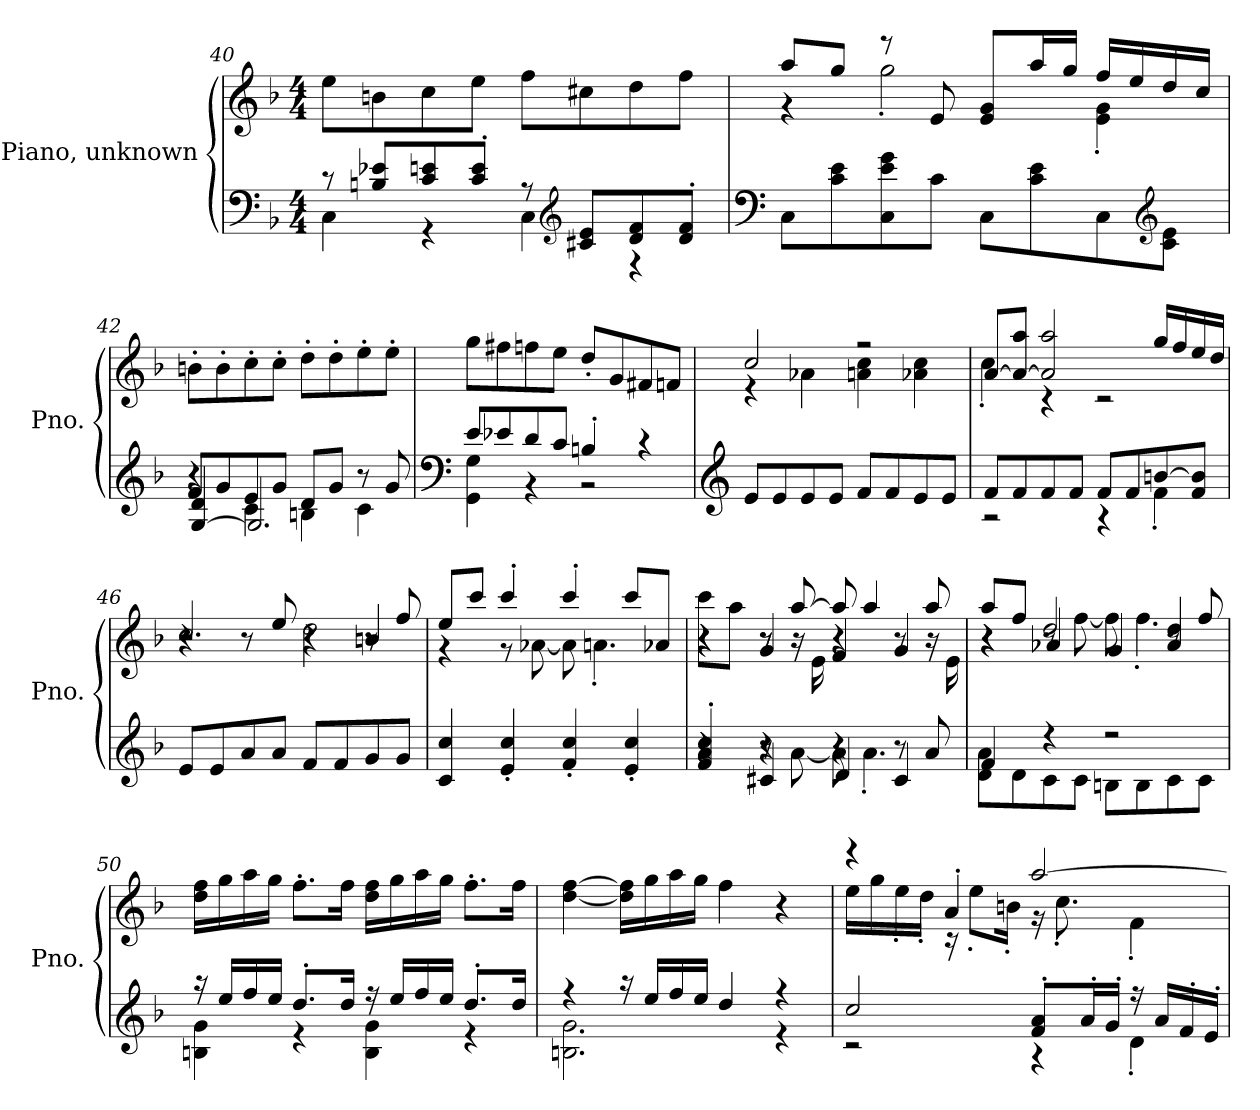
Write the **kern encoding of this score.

**kern	**kern
*part1	*part1
*staff2	*staff1
*I"Piano, unknown	*
*I'Pno.	*
*clefF4	*clefG2
*k[b-]	*k[b-]
*M4/4	*M4/4
=40	=40
*^	*
8r	4C\	8ee\L
8Bn/ 8e-X/L	.	8bn\
8c/ 8en/	4r	8cc\
8c/' 8e/'J	.	8ee\J
8r	4C\	8ff\L
*clefG2	*	*
8c#X/ 8e/L	.	8cc#X\
8d/ 8f/	4r	8dd\
8d/' 8f/'J	.	8ff\J
*v	*v	*
!!LO:LB:g=z
=41	=41
*clefF4	*
*	*^
8C\L	8aa/L	4r
8c\ 8e\	8gg/J	.
8C\ 8e\ 8g\	8r	2gg'\
8c\J	8e/	.
8C\L	8e/ 8g/L	.
8c\ 8e\	16aa/L	.
.	16gg/JJ	.
8C\	16ff/LL	4e\' 4g\'
.	16ee/	.
*clefG2	*	*
8c\ 8e\J	16dd/	.
.	16cc/JJ	.
*	*v	*v
=42	=42
*^	*
*	*^	*
8f/L	4r	[4G/ 4d/	8bn'\L
8g/	.	.	8b'\
8e/	4c\	2.G/]	8cc'\
8g/J	.	.	8cc'\J
8d/L	4Bn\	.	8dd'\L
8g/J	.	.	8dd'\
8r	4c\	.	8ee'\
8g/	.	.	8ee'\J
*v	*v	*v	*
=43	=43
*clefF4	*
*^	*
8e/L	4GG\ 4G\	8gg\L
8e-X/	.	8ff#X\
8d/	4r	8ffn\
8c/J	.	8ee\J
4Bn'/	2r	8dd'/L
.	.	8g/
4r	.	8f#X/
.	.	8fn/J
*v	*v	*
!!LO:LB:g=z
=44	=44
*clefG2	*
*	*^
8e/L	2cc/	4r
8e/	.	.
8e/	.	4a-X\
8e/J	.	.
8f/L	2r	4an\ 4cc\
8f/	.	.
8e/	.	4a-X\ 4cc\
8e/J	.	.
=45	=45	=45
*^	*	*
8f/L	2r	[8a/L	4cc'\
8f/	.	8a/_ 8aa/J	.
8f/	.	2a/] 2aa/	4r
8f/J	.	.	.
8f/L	4r	.	2r
8f/	.	.	.
[8bn/	4f'\	16gg/LL	.
.	.	16ff/	.
8f/ 8b/]J	.	16ee/	.
.	.	16dd/JJ	.
*v	*v	*	*
=46	=46	=46
*	*	*^
8e/L	4r	2r	2.cc/
8e/	.	.	.
8a/	8r	.	.
8a/J	8ee/	.	.
8f/L	4r	2dd\	.
8f/	.	.	.
8g/	8r	.	4bn/
8g/J	8ff/	.	.
*	*	*v	*v
=47	=47	=47
4c/ 4cc/	8ee/L	4r
.	8ccc/J	.
4e/' 4cc/'	4ccc'/	8r
.	.	[8a-X\
4f/' 4cc/'	4ccc'/	8a-\]
.	.	4.an'\
4e/' 4cc/'	8ccc/L	.
.	8a-X/J	.
!!LO:LB:g=z
=48	=48	=48
*^	*	*^
*	*^	*	*	*
4f/' 4a/' 4cc/'	4r	4r	4r	8ccc\L	4r
.	.	.	.	8aa\J	.
4r	8r	4c#X/	8r	8r	4g/
.	[8a\	.	[8aa/	16r	.
.	.	.	.	16e\	.
4r	8a\]	4d/	8aa/]	4r	4f/
.	4.a'\	.	4aa/	.	.
8r	.	4c#/	.	8r	4g/
8a/	.	.	8aa/	16r	.
.	.	.	.	16e\	.
*	*v	*v	*	*	*
=49	=49	=49	=49	=49
4f/	8d\ 8a\L	8aa/L	4r	4r
.	8d\	8ff/J	.	.
4r	8c\	2dd/	8r	4a-X/
.	8c\J	.	[8ff\	.
2r	8Bn\L	.	8ff\]	4g/
.	8B\	.	4.ff'\	.
.	8c\	8r	.	4a-/ 4dd/
.	8c\J	8ff/	.	.
*	*	*v	*v	*v
=50	=50	=50
16r	4Bn\ 4g\	16dd\ 16ff\LL
16ee/LL	.	16gg\
16ff/	.	16aa\
16ee/JJ	.	16gg\JJ
8.dd'/L	4r	8.ff'\L
16dd/Jk	.	16ff\Jk
16r	4B\ 4g\	16dd\ 16ff\LL
16ee/LL	.	16gg\
16ff/	.	16aa\
16ee/JJ	.	16gg\JJ
8.dd'/L	4r	8.ff'\L
16dd/Jk	.	16ff\Jk
!!LO:LB:g=z
=51	=51	=51
4r	2.Bn\ 2.g\	[4dd\ [4ff\
16r	.	16dd\] 16ff\]LL
16ee/LL	.	16gg\
16ff/	.	16aa\
16ee/JJ	.	16gg\JJ
4dd/	.	4ff\
4r	4r	4r
=52	=52	=52
*	*	*^
2cc/	2r	4r	16ee\LL
.	.	.	16gg\
.	.	.	16ee'\
.	.	.	16dd'\JJ
.	.	4a'/	16r
.	.	.	8ee'\L
.	.	.	16bn'\Jk
8f/' 8a/'L	4r	[2aa/	16r
.	.	.	8.cc'\
16a'/L	.	.	.
16g'/JJ	.	.	.
16r	4d'\	.	4f'\
16a/LL	.	.	.
16f'/	.	.	.
16e'/JJ	.	.	.
*v	*v	*	*
*	*v	*v
=	=
*-	*-
